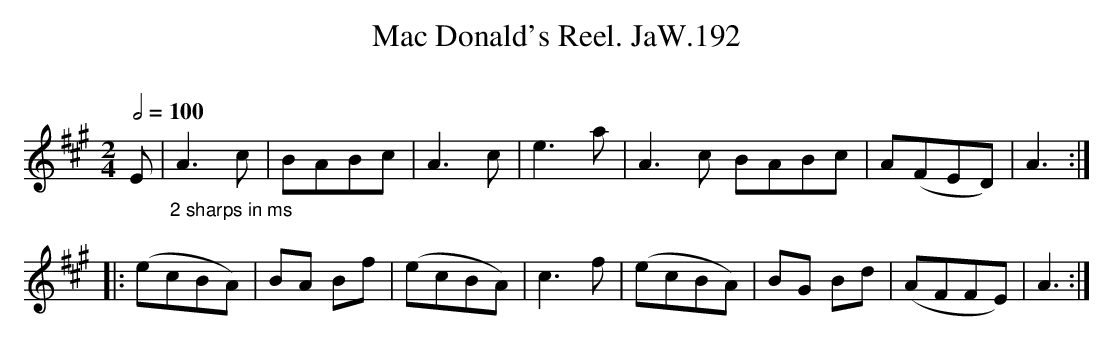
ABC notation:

X:1
T:Mac Donald's Reel. JaW.192
M:2/4
L:1/8
Q:1/2=100
O:
K:A
E|"_2 sharps in ms"A3c|BABc|A3c|e3a|A3c BABc|A(FED)|A3:|
|:(ecBA)|BA Bf|(ecBA)|c3f|(ecBA)|BG Bd|(AFFE)|A3:|
